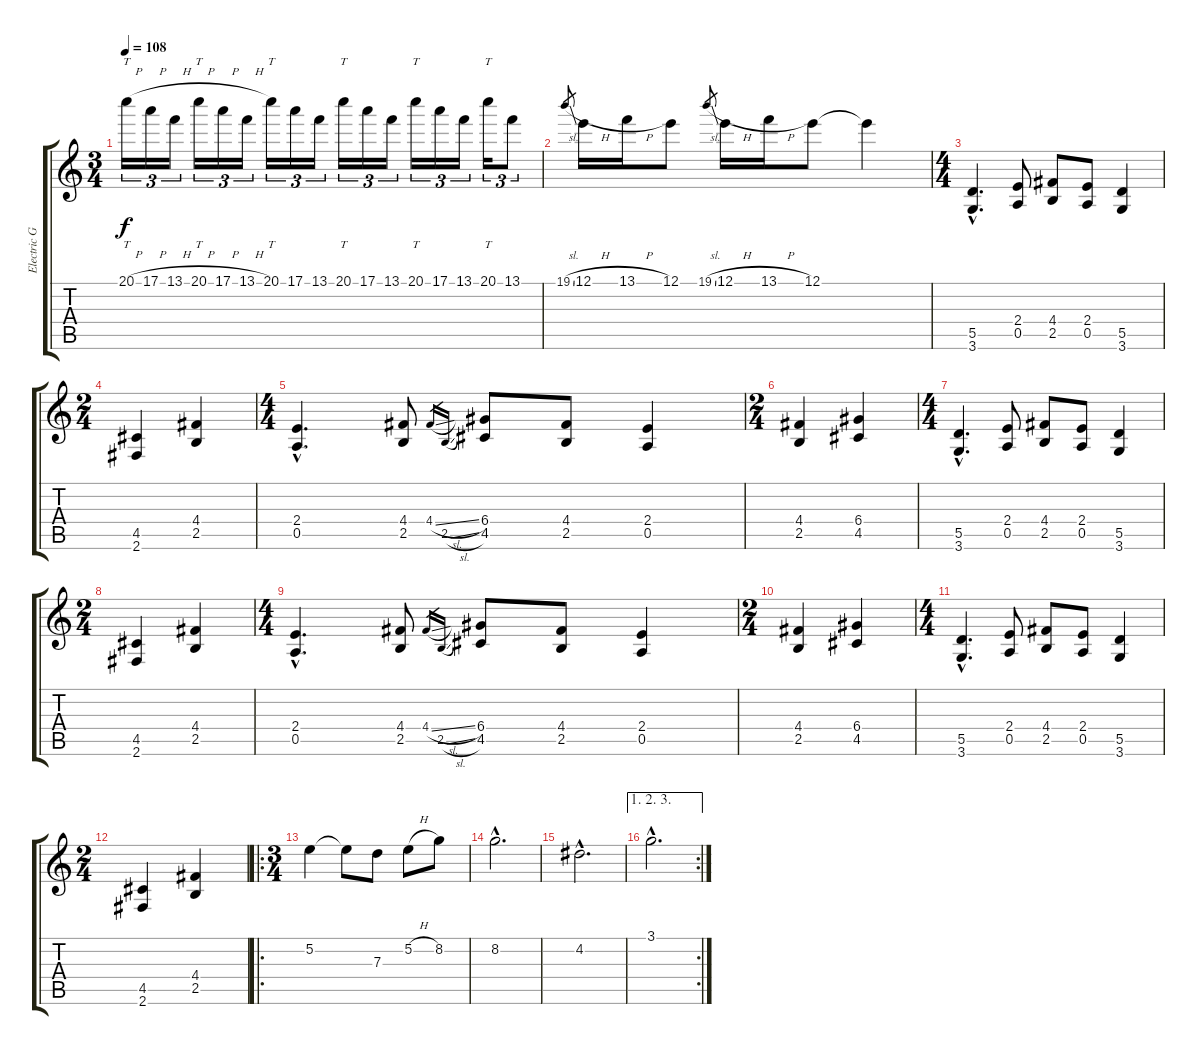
\track ("Electric Guitar 3 and 2" "Electric G") {instrument overdrivenguitar}
\staff {score tabs}
\tuning (E4 B3 G3 D3 A2 E2) {hide}
\ts (3 4)
\tempo 108
\clef g2
\ks c
20.1{h}.16{tt tu (3 2) dy f} 17.1{h}.16{tu (3 2)} 13.1{h}.16{tu (3 2)} 20.1{h}.16{tt tu (3 2)} 17.1{h}.16{tu (3 2)} 13.1{h}.16{tu (3 2)} 20.1.16{tt tu (3 2)} 17.1.16{tu (3 2)} 13.1.16{tu (3 2)} 20.1.16{tt tu (3 2)} 17.1.16{tu (3 2)} 13.1.16{tu (3 2)} 20.1.16{tt tu (3 2)} 17.1.16{tu (3 2)} 13.1.16{tu (3 2)} 20.1.16{tt tu (3 2)} 13.1.8{tu (3 2)} |
19.1{sl}.8{gr} 12.1{h}.16 13.1{h}.16 12.1.8 19.1{sl}.8{gr} 12.1{h}.16 13.1{h}.16 12.1.8 12.1{t}.4 |
\ts (4 4)
(5.5{hac} 3.6{hac}).4{d volume 10 instrument distortionguitar} (2.4 0.5).8 (4.4 2.5).8 (2.4 0.5).8 (5.5 3.6).4 |
\ts (2 4)
(4.5 2.6).4 (4.4 2.5).4 |
\ts (4 4)
(2.4{hac} 0.5{hac}).4{d} (4.4 2.5).8 4.4{sl}.16{gr} 2.5{sl}.16{gr} (6.4 4.5).8 (4.4 2.5).8 (2.4 0.5).4 |
\ts (2 4)
(4.4 2.5).4 (6.4 4.5).4 |
\ts (4 4)
(5.5{hac} 3.6{hac}).4{d} (2.4 0.5).8 (4.4 2.5).8 (2.4 0.5).8 (5.5 3.6).4 |
\ts (2 4)
(4.5 2.6).4 (4.4 2.5).4 |
\ts (4 4)
(2.4{hac} 0.5{hac}).4{d} (4.4 2.5).8 4.4{sl}.16{gr} 2.5{sl}.16{gr} (6.4 4.5).8 (4.4 2.5).8 (2.4 0.5).4 |
\ts (2 4)
(4.4 2.5).4 (6.4 4.5).4 |
\ts (4 4)
(5.5{hac} 3.6{hac}).4{d} (2.4 0.5).8 (4.4 2.5).8 (2.4 0.5).8 (5.5 3.6).4 |
\ts (2 4)
(4.5 2.6).4 (4.4 2.5).4 |
\ro
\ts (3 4)
5.2.4{volume 12 instrument distortionguitar} 5.2{t}.8 7.3.8 5.2{h}.8 8.2.8 |
8.2{hac}.2{d} |
4.2{hac}.2{d} |
\ae (1 2 3)
\rc 2
3.1{hac}.2{d}
